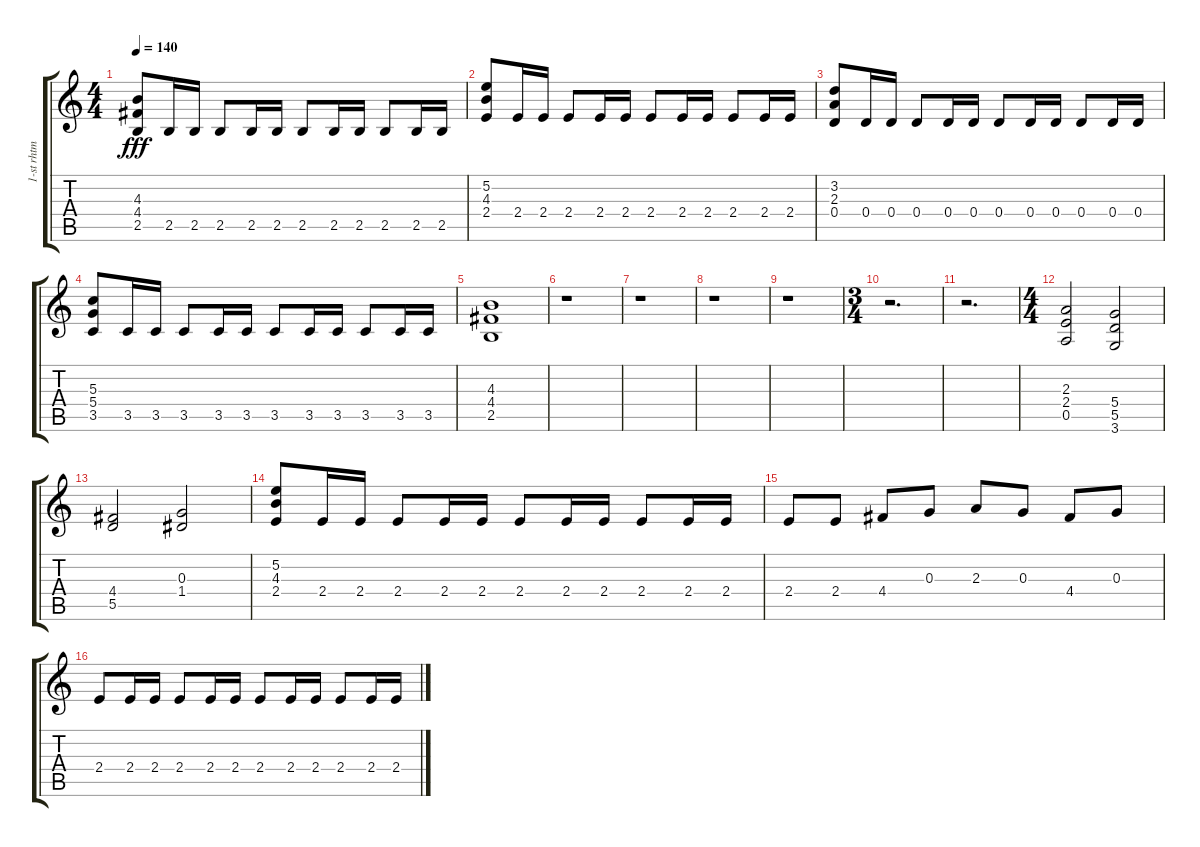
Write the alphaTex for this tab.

\track ("1-st rhtm gtr" "1-st rhtm ") {instrument distortionguitar}
\staff {score tabs}
\tuning (E4 B3 G3 D3 A2 E2) {hide}
\ts (4 4)
\tempo 140
\clef g2
\ks c
(4.3 4.4 2.5).8{dy fff} 2.5.16 2.5.16 2.5.8 2.5.16 2.5.16 2.5.8 2.5.16 2.5.16 2.5.8 2.5.16 2.5.16 |
(5.2 4.3 2.4).8 2.4.16 2.4.16 2.4.8 2.4.16 2.4.16 2.4.8 2.4.16 2.4.16 2.4.8 2.4.16 2.4.16 |
(3.2 2.3 0.4).8 0.4.16 0.4.16 0.4.8 0.4.16 0.4.16 0.4.8 0.4.16 0.4.16 0.4.8 0.4.16 0.4.16 |
(5.3 5.4 3.5).8 3.5.16 3.5.16 3.5.8 3.5.16 3.5.16 3.5.8 3.5.16 3.5.16 3.5.8 3.5.16 3.5.16 |
(4.3 4.4 2.5).1 |
r.1 |
r.1 |
r.1 |
r.1 |
\ts (3 4)
r.2{d} |
r.2{d} |
\ts (4 4)
(2.3 2.4 0.5).2 (5.4 5.5 3.6).2 |
(4.4 5.5).2 (0.3 1.4).2 |
(5.2 4.3 2.4).8 2.4.16 2.4.16 2.4.8 2.4.16 2.4.16 2.4.8 2.4.16 2.4.16 2.4.8 2.4.16 2.4.16 |
2.4.8 2.4.8 4.4.8 0.3.8 2.3.8 0.3.8 4.4.8 0.3.8 |
2.4.8 2.4.16 2.4.16 2.4.8 2.4.16 2.4.16 2.4.8 2.4.16 2.4.16 2.4.8 2.4.16 2.4.16
